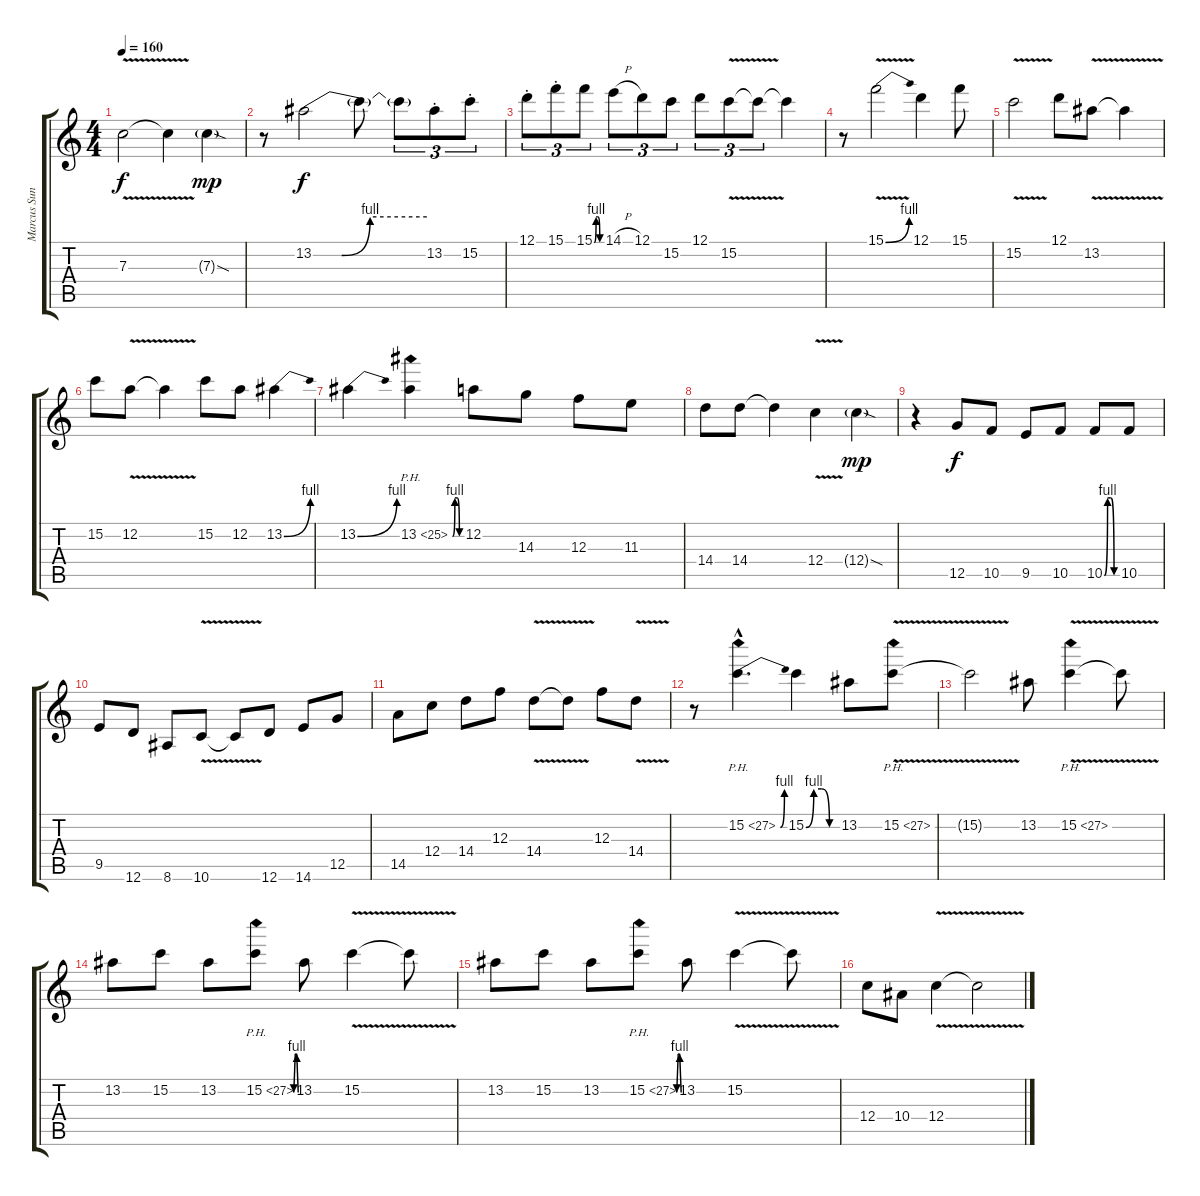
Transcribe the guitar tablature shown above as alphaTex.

\track ("Marcus Sunesson" "Marcus Sun") {instrument distortionguitar}
\staff {score tabs}
\tuning (D4 A3 F3 C3 G2 D2) {hide}
\ts (4 4)
\tempo 160
\clef g2
\ks c
7.3{v}.2{dy f} 7.3{t}.4 7.3{sod g}.4{dy mp} |
r.8 13.2{be (custom 0 0 15 0 30 4 60 4)}.2{dy f} 13.2{t}.8 13.2{t}.8{tu (3 2)} 13.2{st}.8{tu (3 2)} 15.2{st}.8{tu (3 2)} |
12.1{st}.8{tu (3 2)} 15.1{st}.8{tu (3 2)} 15.1{be (custom 0 0 15 4 30 4 45 0 60 0)}.8{tu (3 2)} 14.1{h}.8{tu (3 2)} 12.1.8{tu (3 2)} 15.2.8{tu (3 2)} 12.1.8{tu (3 2)} 15.2{v}.8{tu (3 2)} 15.2{t}.8{tu (3 2)} 15.2{t}.4 |
r.8 15.1{be (bend 0 0 60 4) v}.2 12.1.4 15.1.8 |
15.2{v}.2 12.1.8 13.2{v}.8 13.2{t}.4 |
15.2.8 12.2{v}.8 12.2{t}.4 15.2.8 12.2.8 13.2{be (bend 0 0 60 4)}.4 |
13.2{be (bend 0 0 60 4)}.4 13.2{be (custom 0 0 15 4 30 4 45 0 60 0) ph 12}.4 12.2.8 14.3.8 12.3.8 11.3.8 |
14.4.8 14.4.8 14.4{t}.4 12.4{v}.4 12.4{sod g}.4{dy mp} |
r.4 12.5.8{dy f} 10.5.8 9.5.8 10.5.8 10.5{be (custom 0 0 15 4 30 4 45 0 60 0)}.8 10.5.8 |
9.5.8 12.6.8 8.6.8 10.6{v}.8 10.6{t}.8 12.6.8 14.6.8 12.5.8 |
14.5.8 12.4.8 14.4.8 12.3.8 14.4{v}.8 14.4{t}.8 12.3.8 14.4{v}.8 |
r.8 15.2{be (bend 0 0 60 4) ph 12 hac}.4{d} 15.2{be (custom 0 0 15 4 30 4 45 0 60 0)}.4 13.2.8 15.2{ph 12 v}.8 |
15.2{t}.2 13.2.8 15.2{ph 12 v}.4 15.2{t}.8 |
13.2.8 15.2.8 13.2.8 15.2{be (custom 0 0 15 4 30 4 45 0 60 0) ph 12}.8 13.2.8 15.2{v}.4 15.2{t}.8 |
13.2.8 15.2.8 13.2.8 15.2{be (custom 0 0 15 4 30 4 45 0 60 0) ph 12}.8 13.2.8 15.2{v}.4 15.2{t}.8 |
12.4.8 10.4.8 12.4{v}.4 12.4{t}.2
